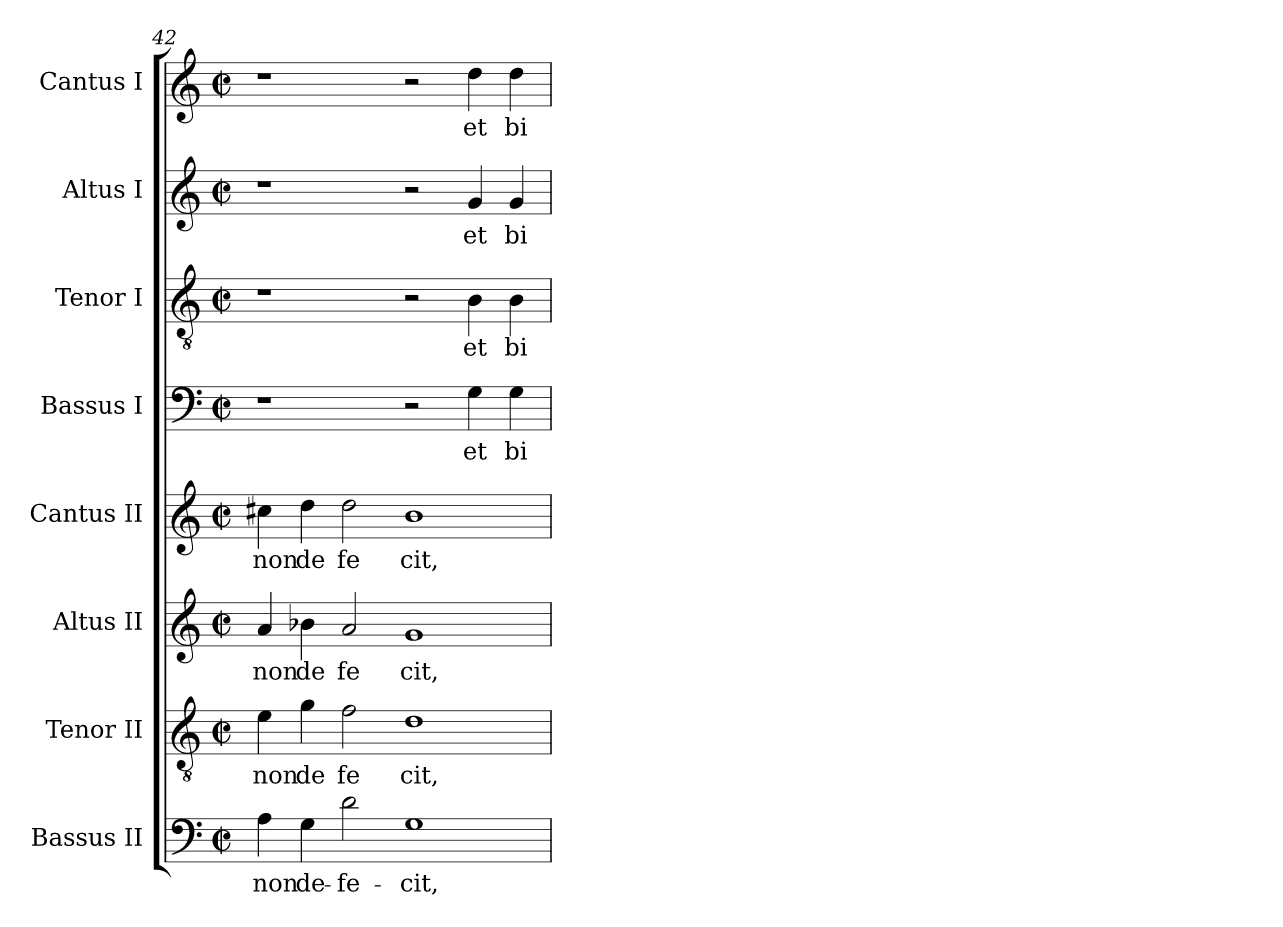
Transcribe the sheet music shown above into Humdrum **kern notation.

**kern	**text	**kern	**text	**kern	**text	**kern	**text	**kern	**text	**kern	**text	**kern	**text	**kern	**text
*part8	*part8	*part7	*part7	*part6	*part6	*part5	*part5	*part4	*part4	*part3	*part3	*part2	*part2	*part1	*part1
*staff8	*staff8	*staff7	*staff7	*staff6	*staff6	*staff5	*staff5	*staff4	*staff4	*staff3	*staff3	*staff2	*staff2	*staff1	*staff1
*I"Bassus II	*	*I"Tenor II	*	*I"Altus II	*	*I"Cantus II	*	*I"Bassus I	*	*I"Tenor I	*	*I"Altus I	*	*I"Cantus I	*
*clefF4	*	*clefGv2	*	*clefG2	*	*clefG2	*	*clefF4	*	*clefGv2	*	*clefG2	*	*clefG2	*
*M2/2	*	*M2/2	*	*M2/2	*	*M2/2	*	*M2/2	*	*M2/2	*	*M2/2	*	*M2/2	*
*met(c|)	*	*met(c|)	*	*met(c|)	*	*met(c|)	*	*met(c|)	*	*met(c|)	*	*met(c|)	*	*met(c|)	*
=42	=42	=42	=42	=42	=42	=42	=42	=42	=42	=42	=42	=42	=42	=42	=42
!	!LO:LY:b:cj	!	!LO:LY:b:cj	!	!LO:LY:b:cj	!	!LO:LY:b:cj	!	!	!	!	!	!	!	!
4A\	non	4e\	non	4a/	non	4cc#X\	non	1r	.	1r	.	1r	.	1r	.
!	!LO:LY:b:cj	!	!LO:LY:b:cj	!	!LO:LY:b:cj	!	!LO:LY:b:cj	!	!	!	!	!	!	!	!
4G\	de-	4g\	de	4b-X\	de	4dd\	de	.	.	.	.	.	.	.	.
!	!LO:LY:b:cj	!	!LO:LY:b:cj	!	!LO:LY:b:cj	!	!LO:LY:b:cj	!	!	!	!	!	!	!	!
2d\	-fe-	2f\	fe	2a/	fe	2dd\	fe	.	.	.	.	.	.	.	.
!	!LO:LY:b:cj	!	!LO:LY:b:cj	!	!LO:LY:b:cj	!	!LO:LY:b:cj	!	!	!	!	!	!	!	!
1G	-cit,	1d	cit,	1g	cit,	1b	cit,	2r	.	2r	.	2r	.	2r	.
!	!	!	!	!	!	!	!	!	!LO:LY:b:cj	!	!LO:LY:b:cj	!	!LO:LY:b:cj	!	!LO:LY:b:cj
.	.	.	.	.	.	.	.	4G\	et	4B\	et	4g/	et	4dd\	et
!	!	!	!	!	!	!	!	!	!LO:LY:b:cj	!	!LO:LY:b:cj	!	!LO:LY:b:cj	!	!LO:LY:b:cj
.	.	.	.	.	.	.	.	4G\	bi	4B\	bi	4g/	bi	4dd\	bi-
=	=	=	=	=	=	=	=	=	=	=	=	=	=	=	=
*-	*-	*-	*-	*-	*-	*-	*-	*-	*-	*-	*-	*-	*-	*-	*-
